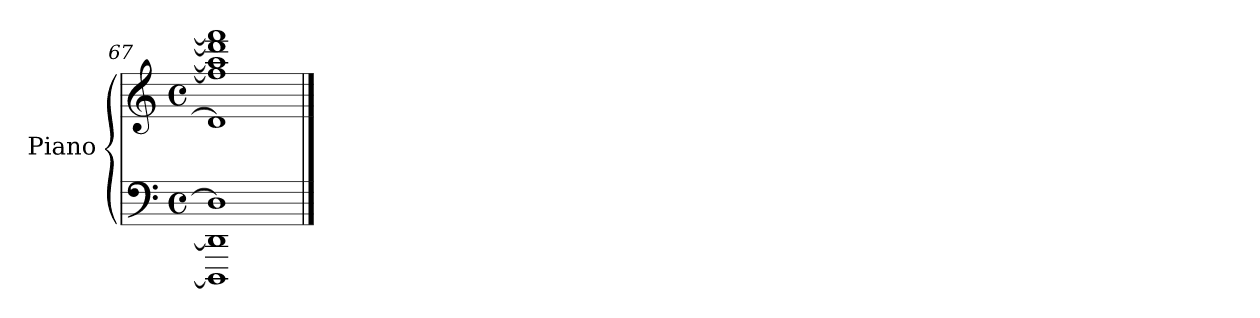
**kern	**kern
*part1	*part1
*staff2	*staff1
*I"Piano	*
*I'Pno.	*
*clefF4	*clefG2
*k[]	*k[]
*M4/4	*M4/4
*met(c)	*met(c)
=67	=67
*^	*^
1DDD] 1DD]	1D]	1ff#] 1aa] 1ddd] 1fff#]	1d]
*v	*v	*	*
*	*v	*v
==	==
*-	*-
